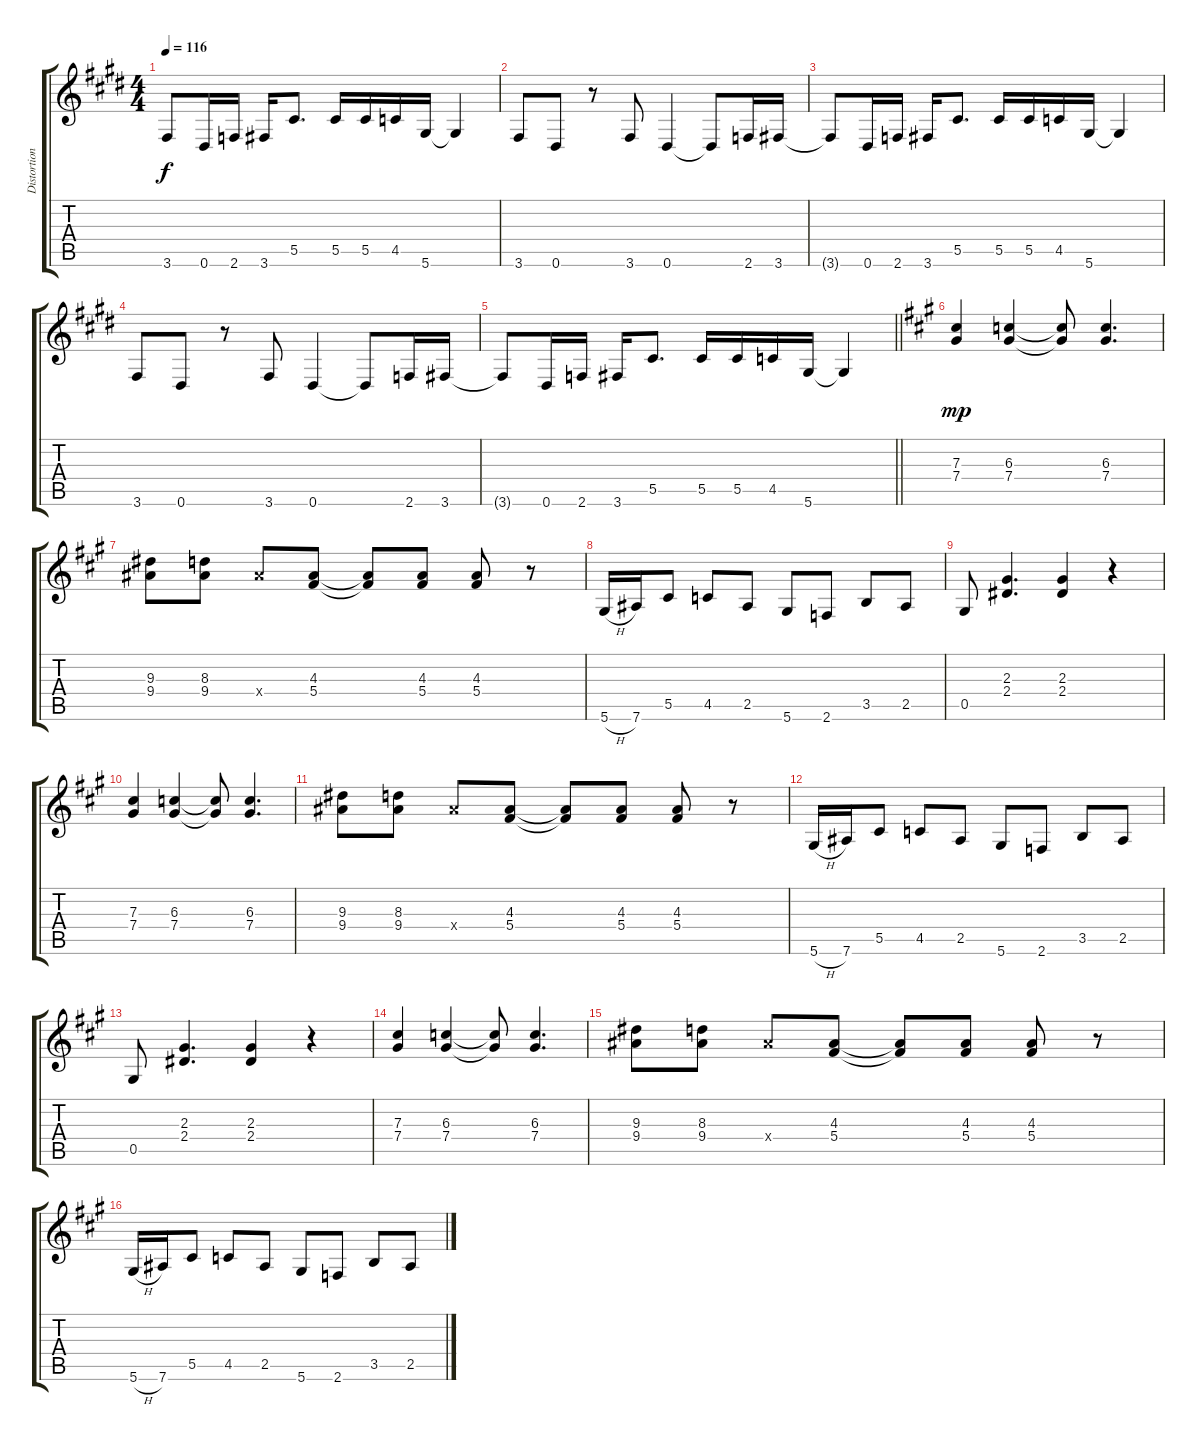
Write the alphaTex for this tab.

\track ("Distortion" "Distortion") {instrument distortionguitar}
\staff {score tabs}
\tuning (Eb4 Bb3 Gb3 Db3 Ab2 Eb2) {hide}
\ts (4 4)
\tempo 116
\clef g2
\ks c#minor
3.6{t}.8{dy f} 0.6.16 2.6.16 3.6.16 5.5.8{d} 5.5.16 5.5.16 4.5.16 5.6.16 5.6{t}.4 |
\ks e
3.6.8 0.6.8 r.8 3.6.8 0.6.4 0.6{t}.8 2.6.16 3.6.16 |
\ks c#minor
3.6{t}.8 0.6.16 2.6.16 3.6.16 5.5.8{d} 5.5.16 5.5.16 4.5.16 5.6.16 5.6{t}.4 |
3.6.8 0.6.8 r.8 3.6.8 0.6.4 0.6{t}.8 2.6.16 3.6.16 |
\barLineRight lightlight
3.6{t}.8 0.6.16 2.6.16 3.6.16 5.5.8{d} 5.5.16 5.5.16 4.5.16 5.6.16 5.6{t}.4 |
\ks a
(7.3 7.4).4{dy mp} (6.3 7.4).4 (6.3{t} 7.4{t}).8 (6.3 7.4).4{d} |
(9.3 9.4).8 (8.3 9.4).8 9.4{x}.8 (4.3 5.4).8 (4.3{t} 5.4{t}).8 (4.3 5.4).8 (4.3 5.4).8 r.8 |
5.6{h}.16 7.6.16 5.5.8 4.5.8 2.5.8 5.6.8 2.6.8 3.5.8 2.5.8 |
0.5.8 (2.3 2.4).4{d} (2.3 2.4).4 r.4 |
(7.3 7.4).4 (6.3 7.4).4 (6.3{t} 7.4{t}).8 (6.3 7.4).4{d} |
(9.3 9.4).8 (8.3 9.4).8 9.4{x}.8 (4.3 5.4).8 (4.3{t} 5.4{t}).8 (4.3 5.4).8 (4.3 5.4).8 r.8 |
5.6{h}.16 7.6.16 5.5.8 4.5.8 2.5.8 5.6.8 2.6.8 3.5.8 2.5.8 |
0.5.8 (2.3 2.4).4{d} (2.3 2.4).4 r.4 |
(7.3 7.4).4 (6.3 7.4).4 (6.3{t} 7.4{t}).8 (6.3 7.4).4{d} |
(9.3 9.4).8 (8.3 9.4).8 9.4{x}.8 (4.3 5.4).8 (4.3{t} 5.4{t}).8 (4.3 5.4).8 (4.3 5.4).8 r.8 |
5.6{h}.16 7.6.16 5.5.8 4.5.8 2.5.8 5.6.8 2.6.8 3.5.8 2.5.8
